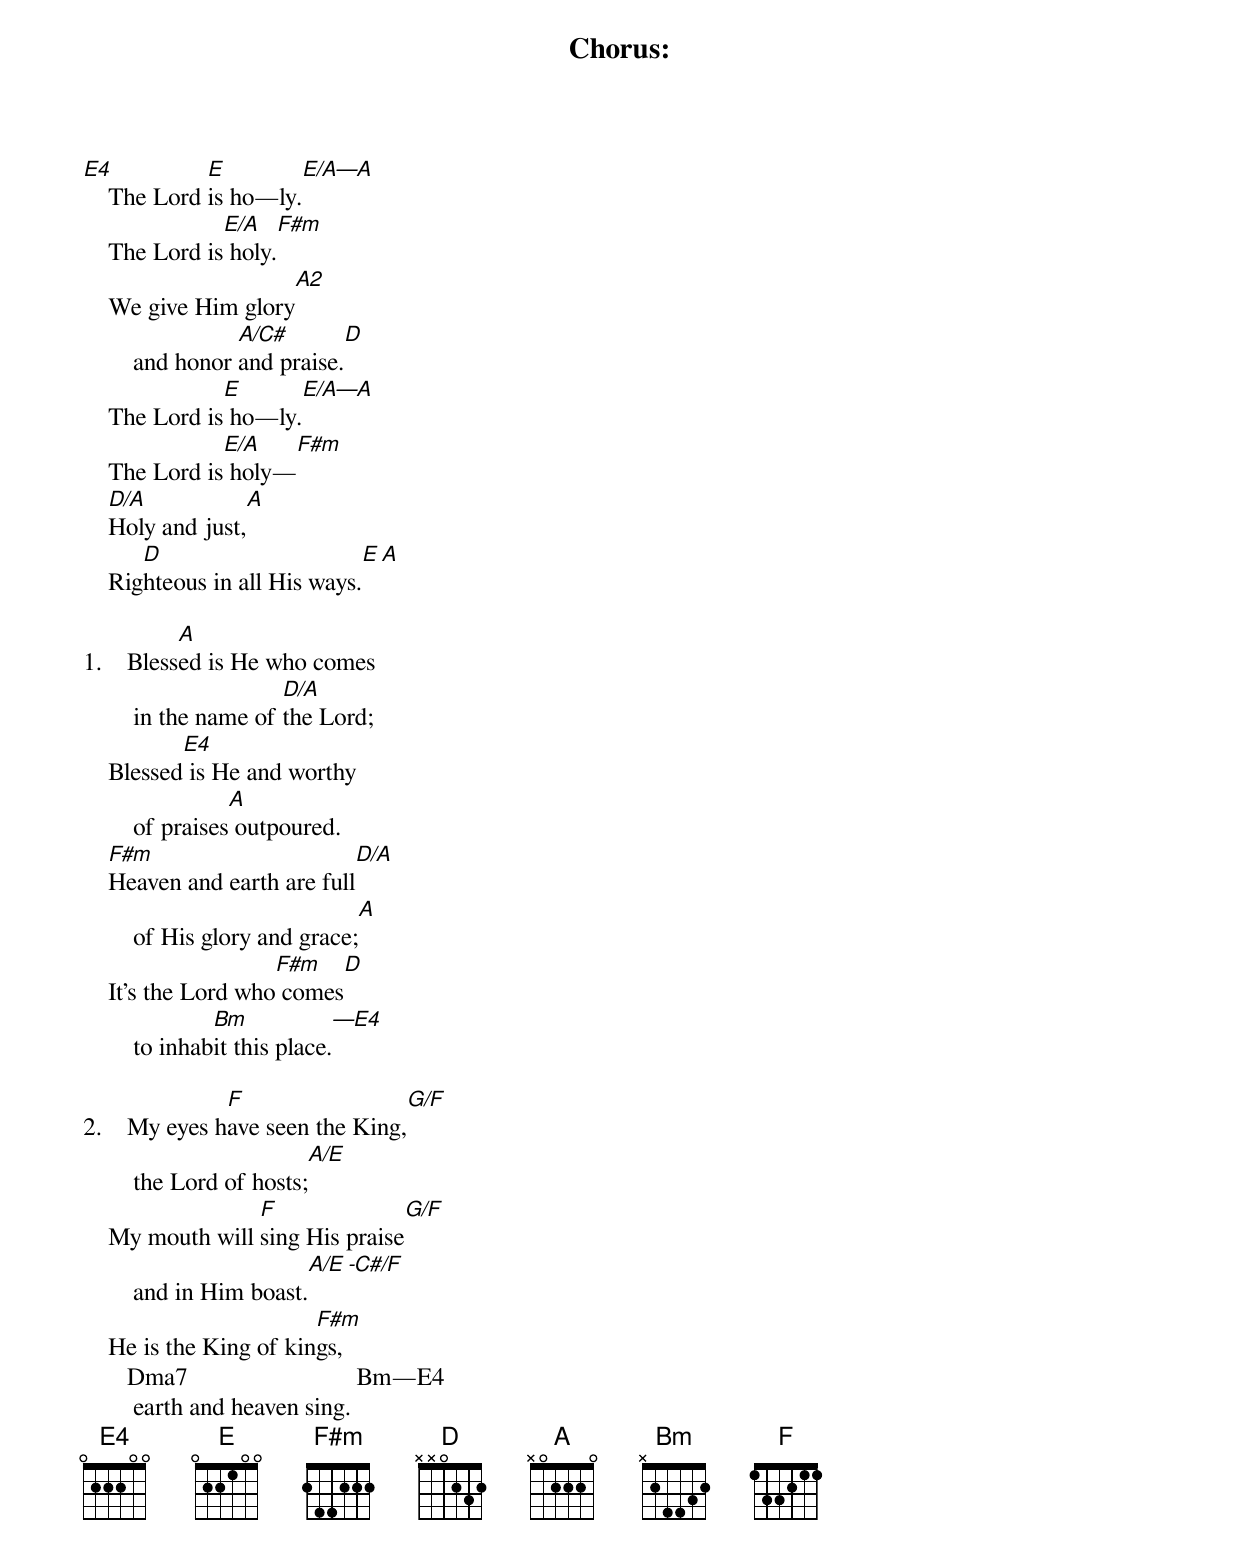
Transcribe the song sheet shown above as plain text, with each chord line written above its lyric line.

Chorus:
E4           E          E/A—A
    The Lord is ho—ly.
               E/A         F#m
    The Lord is holy.
                                     A2
    We give Him glory
                  A/C#               D
        and honor and praise.
               E           E/A—A
    The Lord is ho—ly.
               E/A         F#m
    The Lord is holy—
    D/A              A
    Holy and just,
       D                            E        A
    Righteous in all His ways.

           A
1.    Blessed is He who comes
                       D/A
        in the name of the Lord;
           E4
    Blessed is He and worthy
                  A
        of praises outpoured.
    F#m                                     D/A
    Heaven and earth are full
                                             A
        of His glory and grace;
                     F#m              D
    It’s the Lord who comes
                Bm                        —E4
        to inhabit this place.

               F                                    G/F
2.    My eyes have seen the King,
                                A/E
        the Lord of hosts;
                  F                                    G/F
    My mouth will sing His praise
                                A/E    -C#/F
        and in Him boast.
                         F#m
    He is the King of kings,
       Dma7                           Bm—E4
        earth and heaven sing.
